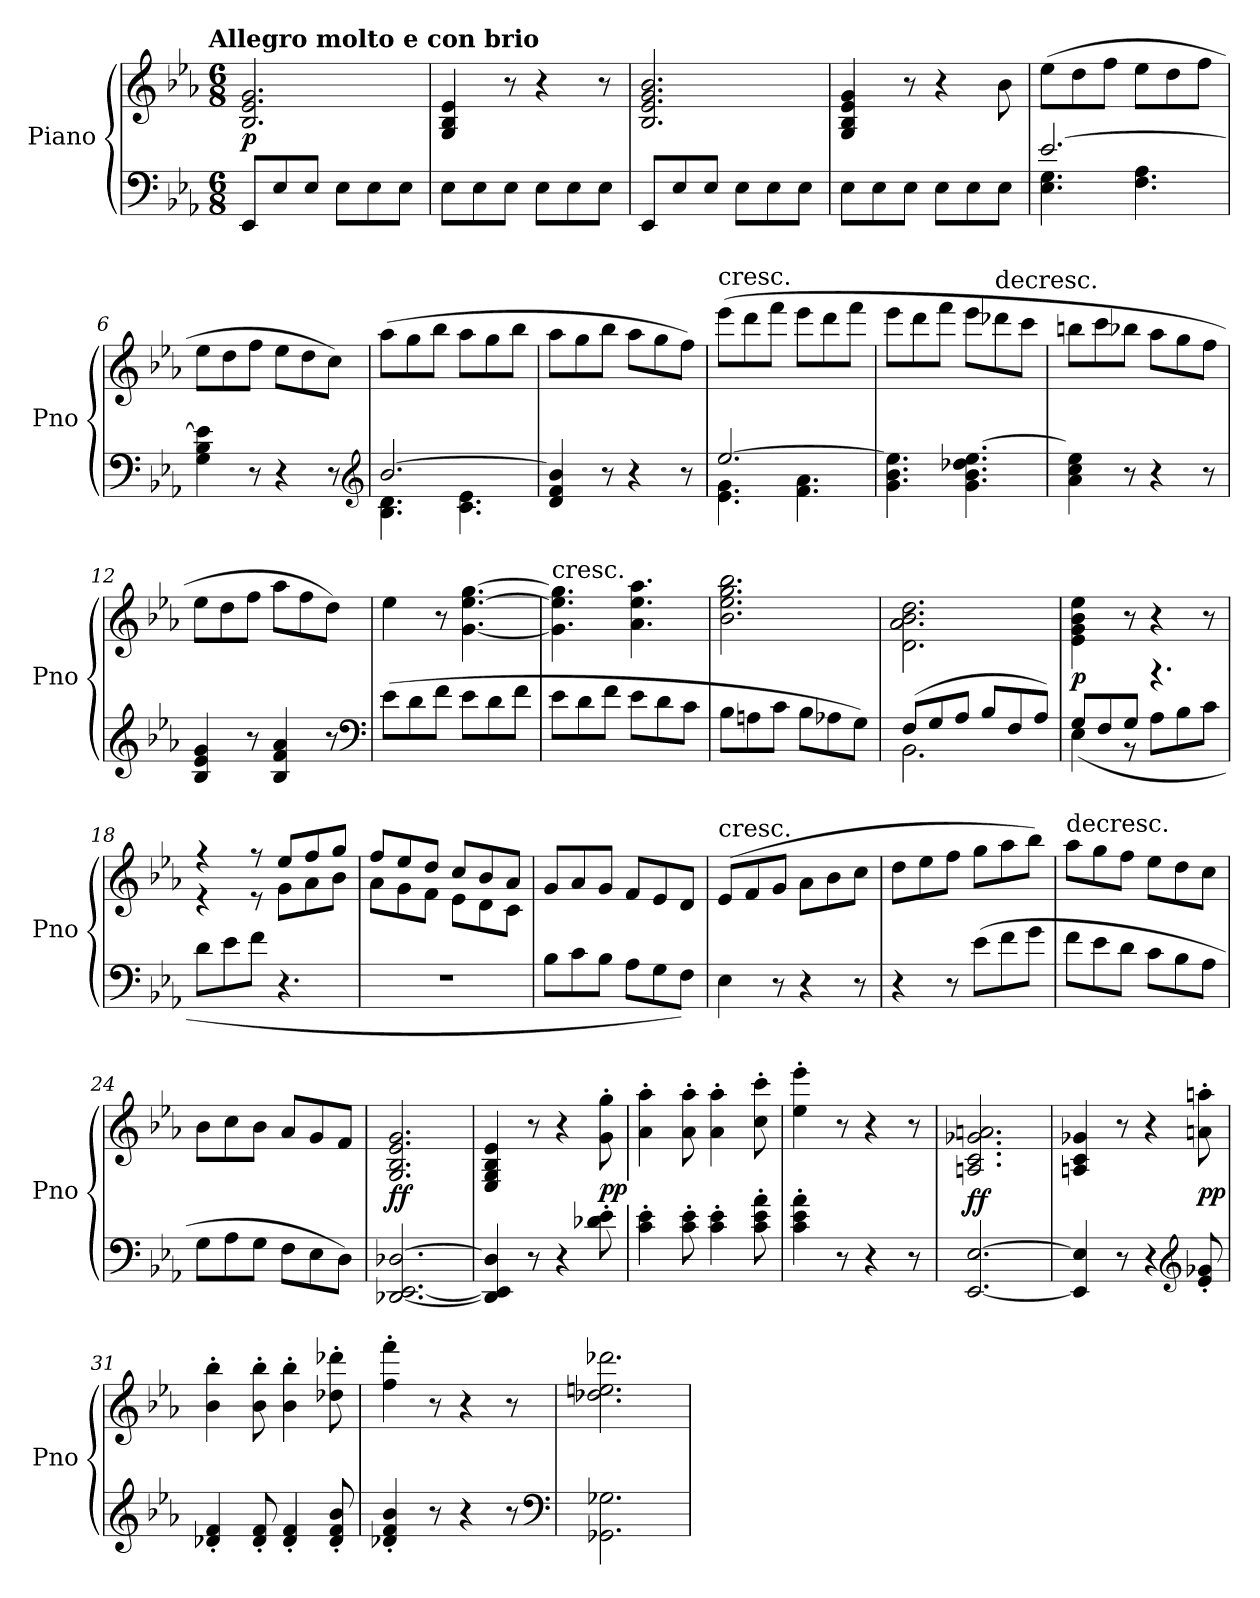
**kern	**kern	**dynam
*part1	*part1	*part1
*staff2	*staff1	*staff1/2
*I"Piano	*	*
*I'Pno	*	*
*clefF4	*clefG2	*
*k[b-e-a-]	*k[b-e-a-]	*
*E-:	*E-:	*
!!LO:TX:omd:t=Allegro molto e con brio
*M6/8	*M6/8	*
*MM154	*MM154	*
=1	=1	=1
8EE-/L	2.B-/ 2.e-/ 2.g/	p
8E-/	.	.
8E-/J	.	.
8E-\L	.	.
8E-\	.	.
8E-\J	.	.
=2	=2	=2
8E-\L	4G/ 4B-/ 4e-/	.
8E-\	.	.
8E-\J	8r	.
8E-\L	4r	.
8E-\	.	.
8E-\J	8r	.
=3	=3	=3
8EE-/L	2.B-/ 2.e-/ 2.g/ 2.b-/	.
8E-/	.	.
8E-/J	.	.
8E-\L	.	.
8E-\	.	.
8E-\J	.	.
=4	=4	=4
8E-\L	4G/ 4B-/ 4e-/ 4g/	.
8E-\	.	.
8E-\J	8r	.
8E-\L	4r	.
8E-\	.	.
8E-\J	8b-\	.
=5	=5	=5
*^	*	*
[2.e-/	4.E-\ 4.G\	(8ee-\L	.
.	.	8dd\	.
.	.	8ff\J	.
.	4.F\ 4.A-\	8ee-\L	.
.	.	8dd\	.
.	.	8ff\J	.
*v	*v	*	*
=6	=6	=6
4G\ 4B-\ 4e-]\	8ee-\L	.
.	8dd\	.
8r	8ff\J	.
4r	8ee-\L	.
.	8dd\	.
8r	8cc\J)	.
*clefG2	*	*
=7	=7	=7
*^	*	*
[2.b-/	4.B-\ 4.d\	(8aa-\L	.
.	.	8gg\	.
.	.	8bb-\J	.
.	4.c\ 4.e-\	8aa-\L	.
.	.	8gg\	.
.	.	8bb-\J	.
*v	*v	*	*
=8	=8	=8
4d/ 4f/ 4b-]/	8aa-\L	.
.	8gg\	.
8r	8bb-\J	.
4r	8aa-\L	.
.	8gg\	.
8r	8ff\J)	.
=9	=9	=9
*^	*	*
!	!	!LO:TX:t=cresc.	!
[2.ee-/	4.e-\ 4.g\	(8eee-\L	.
.	.	8ddd\	.
.	.	8fff\J	.
.	4.f\ 4.a-\	8eee-\L	.
.	.	8ddd\	.
.	.	8fff\J	.
*v	*v	*	*
=10	=10	=10
4.g\ 4.b-\ 4.ee-]\	8eee-\L	.
.	8ddd\	.
.	8fff\J	.
4.g\ 4.b-\ 4.dd-X\ [4.ee-\	8eee-\L	.
!	!LO:TX:t=decresc.	!
.	8ddd-X\	.
.	8ccc\J	.
=11	=11	=11
4a-\ 4cc\ 4ee-]\	8bbn\L	.
.	8ccc\	.
8r	8bb-X\J	.
4r	8aa-\L	.
.	8gg\	.
8r	8ff\J	.
=12	=12	=12
4B-/ 4e-/ 4g/	8ee-\L	.
.	8dd\	.
8r	8ff\J	.
4B-/ 4f/ 4a-/	8aa-\L	.
.	8ff\	.
8r	8dd\J)	.
*clefF4	*	*
=13	=13	=13
(8e-\L	4ee-\	.
8d\	.	.
8f\J	8r	.
8e-\L	[4.g\ [4.ee-\ [4.gg\	.
8d\	.	.
8f\J	.	.
=14	=14	=14
!	!LO:TX:t=cresc.	!
8e-\L	4.g]\ 4.ee-]\ 4.gg]\	.
8d\	.	.
8f\J	.	.
8e-\L	4.a-\ 4.ee-\ 4.aa-\	.
8d\	.	.
8c\J	.	.
=15	=15	=15
8B-\L	2.b-\ 2.ee-\ 2.gg\ 2.bb-\	.
8An\	.	.
8c\J	.	.
8B-\L	.	.
8A-X\	.	.
8G\J)	.	.
=16	=16	=16
*^	*	*
(8F/L	2.BB-\	2.d\ 2.a-\ 2.b-\ 2.dd\	.
8G/	.	.	.
8A-/J	.	.	.
8B-/L	.	.	.
8F/	.	.	.
8A-/J)	.	.	.
=17	=17	=17	=17
8G/L	(4E-\	4e-\ 4g\ 4b-\ 4ee-\	p
8F/	.	.	.
8G/J	8r	8r	.
4.r	8A-\L	4r	.
.	8B-\	.	.
.	8c\J	8r	.
*v	*v	*	*
=18	=18	=18
*	*^	*
8d\L	4r	4r	.
8e-\	.	.	.
8f\J	8r	8r	.
4.r	8ee-/L	8g\L	.
.	8ff/	8a-\	.
.	8gg/J	8b-\J	.
=19	=19	=19	=19
2.r	8ff/L	8a-\L	.
.	8ee-/	8g\	.
.	8dd/J	8f\J	.
.	8cc/L	8e-\L	.
.	8b-/	8d\	.
.	8a-/J	8c\J	.
*	*v	*v	*
=20	=20	=20
8B-\L	8g/L	.
8c\	8a-/	.
8B-\J	8g/J	.
8A-\L	8f/L	.
8G\	8e-/	.
8F\J)	8d/J	.
=21	=21	=21
!	!LO:TX:t=cresc.	!
4E-\	(8e-/L	.
.	8f/	.
8r	8g/J	.
4r	8a-\L	.
.	8b-\	.
8r	8cc\J	.
=22	=22	=22
4r	8dd\L	.
.	8ee-\	.
8r	8ff\J	.
(8e-\L	8gg\L	.
8f\	8aa-\	.
8g\J	8bb-\J)	.
=23	=23	=23
!	!LO:TX:t=decresc.	!
8f\L	8aa-\L	.
8e-\	8gg\	.
8d\J	8ff\J	.
8c\L	8ee-\L	.
8B-\	8dd\	.
8A-\J	8cc\J	.
=24	=24	=24
8G\L	8b-\L	.
8A-\	8cc\	.
8G\J	8b-\J	.
8F\L	8a-/L	.
8E-\	8g/	.
8D\J)	8f/J	.
=25	=25	=25
[2.DD-X/ [2.EE-/ [2.D-X/	2.G/ 2.B-/ 2.e-/ 2.g/	ff
=26	=26	=26
4DD-]/ 4EE-]/ 4D-]/	4E-/ 4G/ 4B-/ 4e-/	.
8r	8r	.
4r	4r	.
8d-X'\ 8e-'\	8g'\ 8gg'\	pp
=27	=27	=27
4c'\ 4e-'\	4a-'\ 4aa-'\	.
8c'\ 8e-'\	8a-'\ 8aa-'\	.
4c'\ 4e-'\	4a-'\ 4aa-'\	.
8c'\ 8e-'\ 8a-'\	8cc'\ 8ccc'\	.
=28	=28	=28
4c'\ 4e-'\ 4a-'\	4ee-'\ 4eee-'\	.
8r	8r	.
4r	4r	.
8r	8r	.
=29	=29	=29
[2.EE-/ [2.E-/	2.An/ 2.c/ 2.g-X/ 2.an/	ff
=30	=30	=30
4EE-]/ 4E-]/	4An/ 4c/ 4g-X/	.
8r	8r	.
4r	4r	.
*clefG2	*	*
8e-'/ 8g-X'/	8an'\ 8aan'\	pp
=31	=31	=31
4d-X'/ 4f'/	4b-'\ 4bb-'\	.
8d-'/ 8f'/	8b-'\ 8bb-'\	.
4d-'/ 4f'/	4b-'\ 4bb-'\	.
8d-'/ 8f'/ 8b-'/	8dd-X'\ 8ddd-X'\	.
=32	=32	=32
4d-X'/ 4f'/ 4b-'/	4ff'\ 4fff'\	.
8r	8r	.
4r	4r	.
8r	8r	.
*clefF4	*	*
=33	=33	=33
2.GG-X\ 2.G-X\	2.dd-X\ 2.een\ 2.ddd-X\	.
=	=	=
*-	*-	*-
